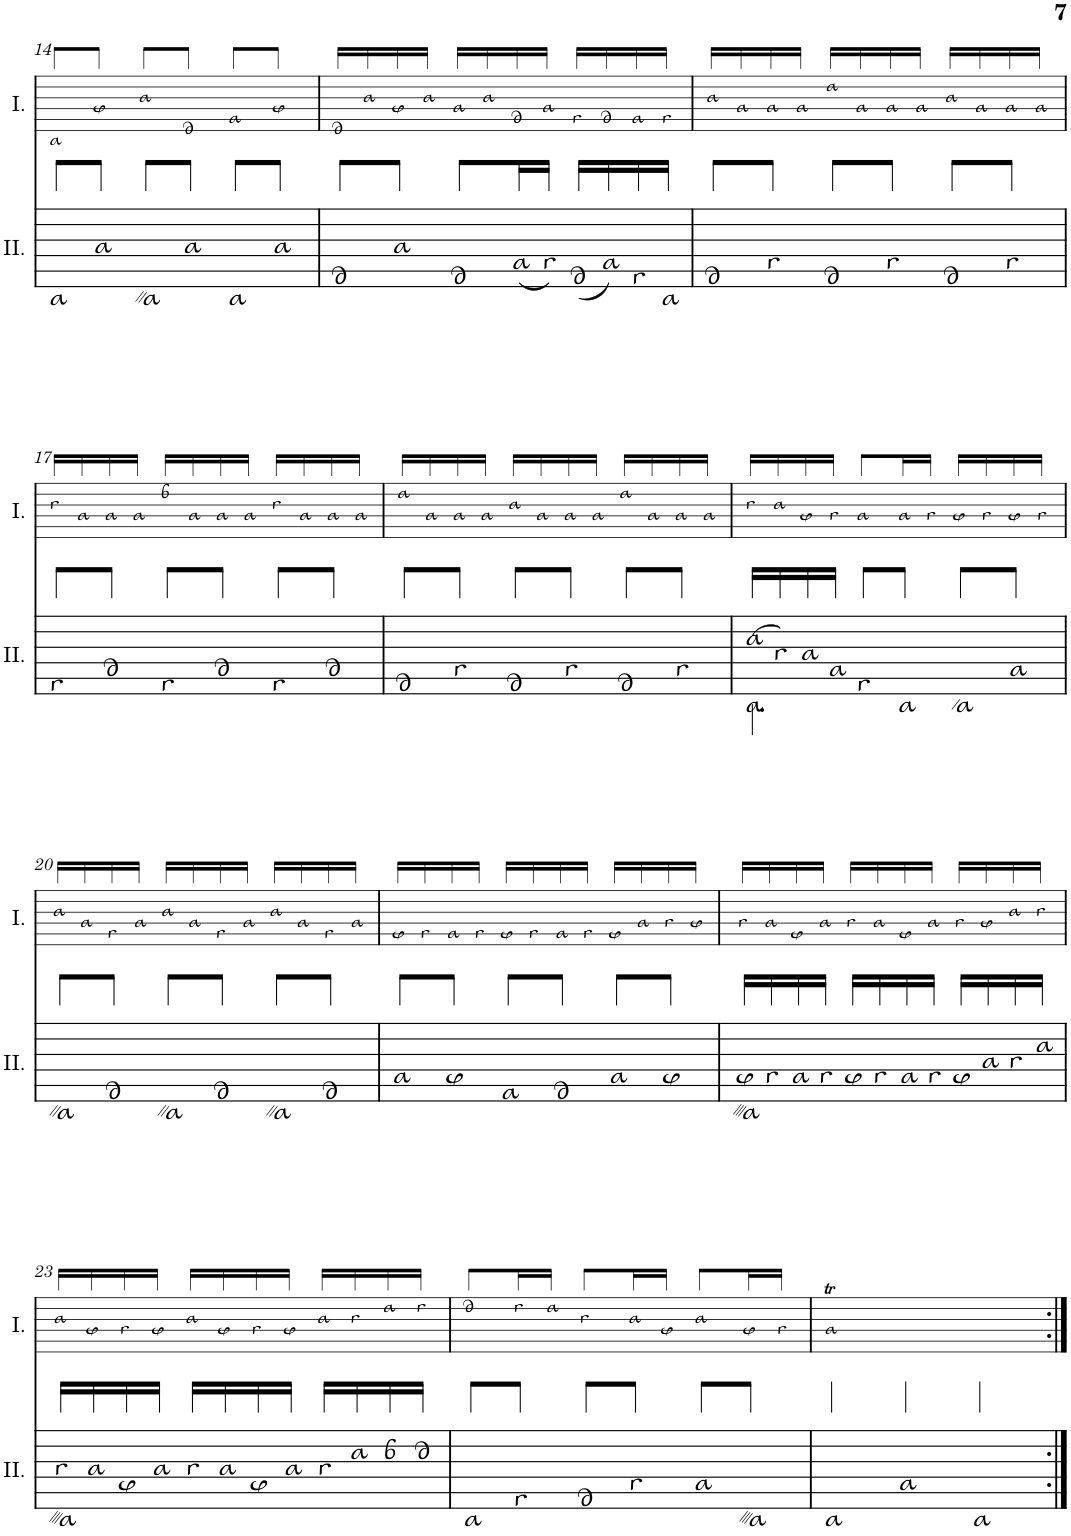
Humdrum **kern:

**kern	**kern	**kern	**kern
*part2	*part2	*part1	*part1
*staff4	*staff3	*staff2	*staff1
*I"II.	*	*I"I.	*
*I'II.	*	*I'I.	*
!!LO:PB:g=z
*	*clefGv2	*	*clefGv2
*k[f#]	*k[f#]	*k[f#]	*k[f#]
*M3/4	*M3/4	*M3/4	*M3/4
=14	=14	=14	=14
8DD/L	8DD/L	8DD/L	8DD/L
8D/J	8D/J	8F#/J	8F#/J
8BBB/L	8BBB/L	8G/L	8G/L
8D/J	8D/J	8GG/J	8GG/J
8DD/L	8DD/L	8AA/L	8AA/L
8D/J	8D/J	8F#/J	8F#/J
=15	=15	=15	=15
8GG/L	8GG/L	16GG/LL	16GG/LL
.	.	16G/	16G/J
8D/J	8D/J	16F#/	16F#/L
.	.	16G/JJ	16G/JJ
8GG/L	8GG/L	16D/LL	16D/LL
.	.	16G/	16G/J
16AA/L	(16AA/L	16C/	16C/L
16BB/JJ	16BB/JJ)	16D/JJ	16D/JJ
16GG/LL	(16GG/LL	16BB/LL	16BB/LL
16AA/	16AA/J)	16C/	16C/J
16FF#/	16FF#/L	16AA/	16AA/L
16DD/JJ	16DD/JJ	16BB/JJ	16BB/JJ
=16	=16	=16	=16
8GG/L	8GG/L	16G/LL	16G/LL
.	.	16D/	16D/J
8BB/J	8BB/J	16D/	16D/L
.	.	16D/JJ	16D/JJ
8GG/L	8GG/L	16B/LL	16B/LL
.	.	16D/	16D/J
8BB/J	8BB/J	16D/	16D/L
.	.	16D/JJ	16D/JJ
8GG/L	8GG/L	16G/LL	16G/LL
.	.	16D/	16D/J
8BB/J	8BB/J	16D/	16D/L
.	.	16D/JJ	16D/JJ
!!LO:LB:g=z
=17	=17	=17	=17
8FF#/L	8FF#/L	16A/LL	16A/LL
.	.	16D/	16D/J
8C/J	8C/J	16D/	16D/L
.	.	16D/JJ	16D/JJ
8FF#/L	8FF#/L	16c/LL	16c/LL
.	.	16D/	16D/J
8C/J	8C/J	16D/	16D/L
.	.	16D/JJ	16D/JJ
8FF#/L	8FF#/L	16A/LL	16A/LL
.	.	16D/	16D/J
8C/J	8C/J	16D/	16D/L
.	.	16D/JJ	16D/JJ
=18	=18	=18	=18
8GG/L	8GG/L	16B/LL	16B/LL
.	.	16D/	16D/J
8BB/J	8BB/J	16D/	16D/L
.	.	16D/JJ	16D/JJ
8GG/L	8GG/L	16G/LL	16G/LL
.	.	16D/	16D/J
8BB/J	8BB/J	16D/	16D/L
.	.	16D/JJ	16D/JJ
8GG/L	8GG/L	16B/LL	16B/LL
.	.	16D/	16D/J
8BB/J	8BB/J	16D/	16D/L
.	.	16D/JJ	16D/JJ
=19	=19	=19	=19
*^	*^	*	*
16F#/LL	4.DD\	(16F#/LL	4.DD	16A/LL	16A/LL
16E/	.	16E/J)	.	16G/	16G/J
16D/	.	16D/L	.	16F#/	16F#/L
16AA/JJ	.	16AA/JJ	.	16E/JJ	16E/JJ
8FF#/L	.	8FF#/L	.	8D/L	8D/L
8DD/J	4.ryy	8DD/J	4.ryy	16D/L	16D/L
.	.	.	.	16E/JJ	16E/JJ
8CC/L	.	8CC/L	.	16F#/LL	16F#/LL
.	.	.	.	16E/	16E/J
8AA/J	.	8AA/J	.	16F#/	16F#/L
.	.	.	.	16E/JJ	16E/JJ
*v	*v	*	*	*	*
*	*v	*v	*	*
!!LO:LB:g=z
=20	=20	=20	=20
8BBB/L	8BBB/L	16G/LL	16G/LL
.	.	16D/	16D/J
8GG/J	8GG/J	16BB/	16BB/L
.	.	16D/JJ	16D/JJ
8BBB/L	8BBB/L	16G/LL	16G/LL
.	.	16D/	16D/J
8GG/J	8GG/J	16BB/	16BB/L
.	.	16D/JJ	16D/JJ
8BBB/L	8BBB/L	16G/LL	16G/LL
.	.	16D/	16D/J
8GG/J	8GG/J	16BB/	16BB/L
.	.	16D/JJ	16D/JJ
=21	=21	=21	=21
8AA/L	8AA/L	16C#X/LL	16C#X/LL
.	.	16BB/	16BB/J
8C#X/J	8C#X/J	16AA/	16AA/L
.	.	16BB/JJ	16BB/JJ
8EE/L	8EE/L	16C#/LL	16C#/LL
.	.	16BB/	16BB/J
8GG/J	8GG/J	16AA/	16AA/L
.	.	16BB/JJ	16BB/JJ
8AA/L	8AA/L	16C#/LL	16C#/LL
.	.	16D/	16D/J
8C#X/J	8C#/J	16E/	16E/L
.	.	16F#/JJ	16F#/JJ
=22	=22	=22	=22
*^	*^	*	*
16C#X/LL	2.AAA	16C#X/LL	2.AAA	16E/LL	16E/LL
16BB/	.	16BB/J	.	16D/	16D/J
16AA/	.	16AA/L	.	16C#X/	16C#X/L
16BB/JJ	.	16BB/JJ	.	16D/JJ	16D/JJ
16C#/LL	.	16C#/LL	.	16E/LL	16E/LL
16BB/	.	16BB/J	.	16D/	16D/J
16AA/	.	16AA/L	.	16C#/	16C#/L
16BB/JJ	.	16BB/JJ	.	16D/JJ	16D/JJ
16C#/LL	.	16C#/LL	.	16E/LL	16E/LL
16D/	.	16D/J	.	16F#/	16F#/J
16E/	.	16E/L	.	16G/	16G/L
16F#/JJ	.	16F#/JJ	.	16A/JJ	16A/JJ
!!LO:LB:g=z
=23	=23	=23	=23	=23	=23
16E/LL	2.AAA	16E/LL	2.AAA	16G/LL	16G/LL
16D/	.	16D/J	.	16F#/	16F#/J
16C#X/	.	16C#X/L	.	16E/	16E/L
16D/JJ	.	16D/JJ	.	16F#/JJ	16F#/JJ
16E/LL	.	16E/LL	.	16G/LL	16G/LL
16D/	.	16D/J	.	16F#/	16F#/J
16C#/	.	16C#/L	.	16E/	16E/L
16D/JJ	.	16D/JJ	.	16F#/JJ	16F#/JJ
16E/LL	.	16E/LL	.	16G/LL	16G/LL
16F#/	.	16F#/J	.	16A/	16A/J
16G/	.	16G/L	.	16B/	16B/L
16A/JJ	.	16A/JJ	.	16c#X/JJ	16c#X/JJ
*v	*v	*	*	*	*
*	*v	*v	*	*
=24	=24	=24	=24
8DD/L	8DD/L	8d/L	8d\L
8FF#/J	8FF#/J	16c#X/L	16c#X\L
.	.	16B/JJ	16B\JJ
8GG/L	8GG/L	8A/L	8A/L
8BB/J	8BB/J	16G/L	16G/L
.	.	16F#/JJ	16F#/JJ
8AA/L	8AA/L	8G/L	8G/L
8AAA/J	8AAA/J	16F#/L	16F#/L
.	.	16E/JJ	16E/JJ
=25	=25	=25	=25
4DD/	4DD	2.DT	2.DT
4AA/	4AA	.	.
4DD/	4DD	.	.
=:|!	=:|!	=:|!	=:|!
*-	*-	*-	*-
